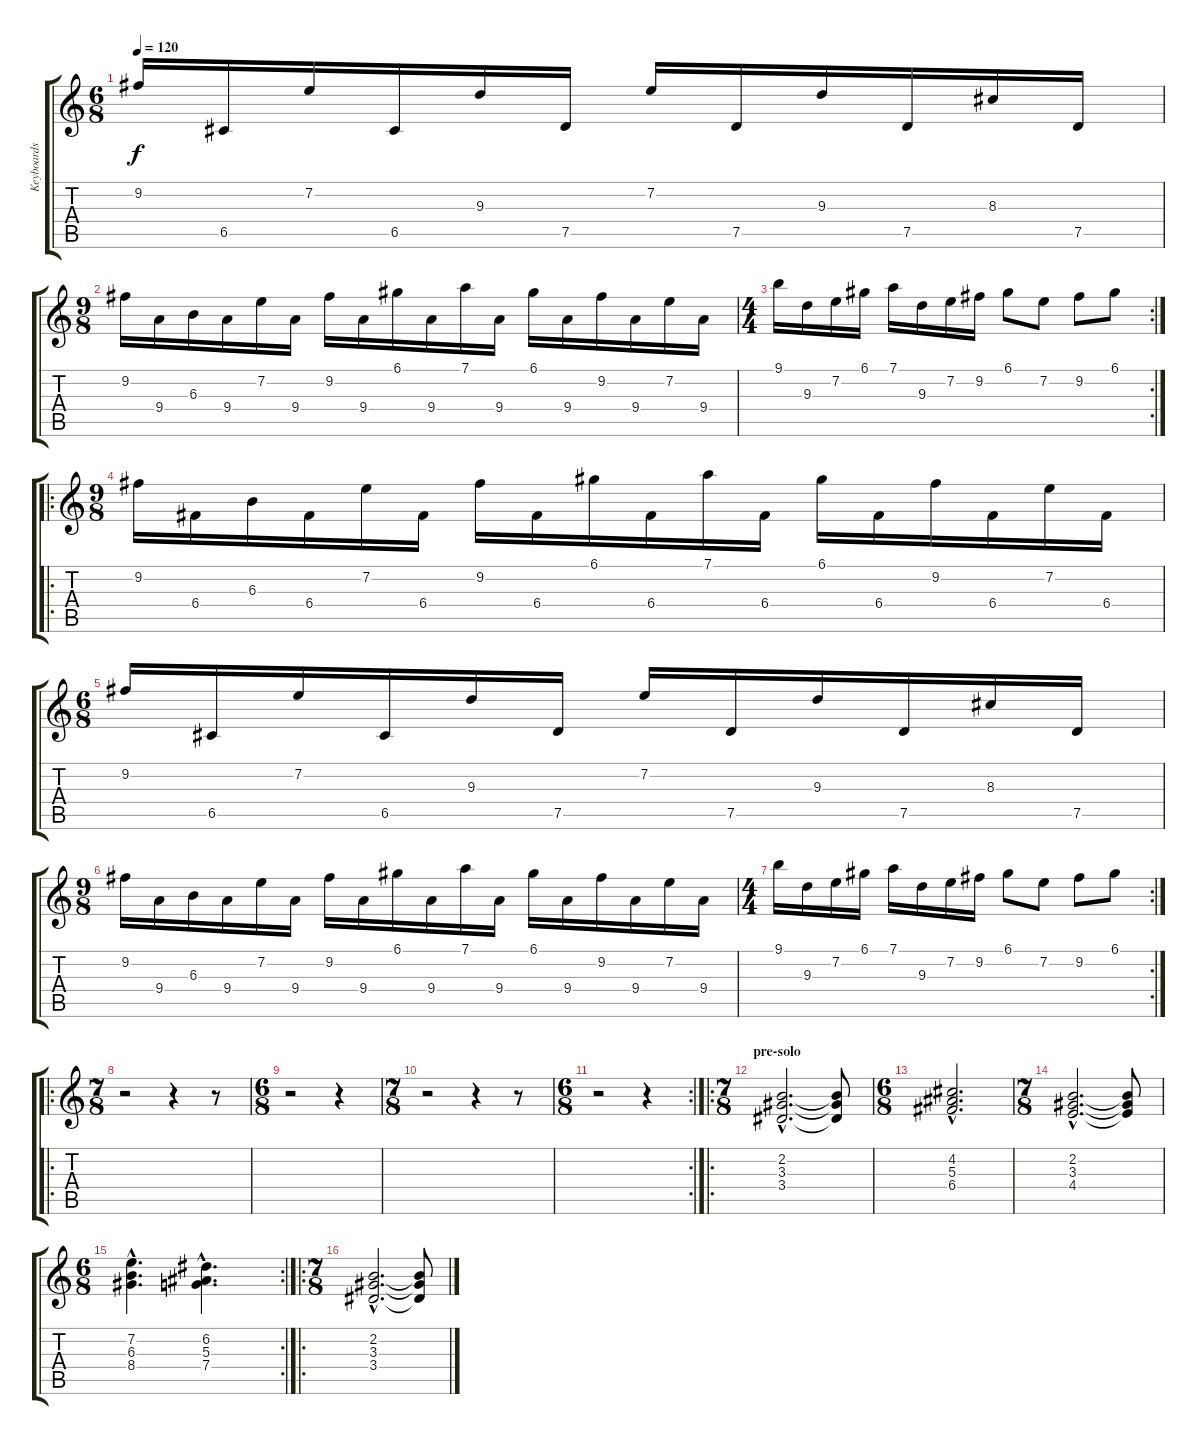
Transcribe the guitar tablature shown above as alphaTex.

\track ("Keyboards" "Keyboards") {instrument stringensemble1}
\staff {score tabs}
\tuning (D5 A4 F4 C4 G3 D3) {hide}
\ts (6 8)
\tempo 120
\clef g2
\ks c
9.2.16{dy f} 6.5.16 7.2.16 6.5.16 9.3.16 7.5.16 7.2.16 7.5.16 9.3.16 7.5.16 8.3.16 7.5.16 |
\ts (9 8)
9.2.16 9.4.16 6.3.16 9.4.16 7.2.16 9.4.16 9.2.16 9.4.16 6.1.16 9.4.16 7.1.16 9.4.16 6.1.16 9.4.16 9.2.16 9.4.16 7.2.16 9.4.16 |
\rc 2
\ts (4 4)
9.1.16 9.3.16 7.2.16 6.1.16 7.1.16 9.3.16 7.2.16 9.2.16 6.1.8 7.2.8 9.2.8 6.1.8 |
\ro
\ts (9 8)
9.2.16 6.4.16 6.3.16 6.4.16 7.2.16 6.4.16 9.2.16 6.4.16 6.1.16 6.4.16 7.1.16 6.4.16 6.1.16 6.4.16 9.2.16 6.4.16 7.2.16 6.4.16 |
\ts (6 8)
9.2.16 6.5.16 7.2.16 6.5.16 9.3.16 7.5.16 7.2.16 7.5.16 9.3.16 7.5.16 8.3.16 7.5.16 |
\ts (9 8)
9.2.16 9.4.16 6.3.16 9.4.16 7.2.16 9.4.16 9.2.16 9.4.16 6.1.16 9.4.16 7.1.16 9.4.16 6.1.16 9.4.16 9.2.16 9.4.16 7.2.16 9.4.16 |
\rc 2
\ts (4 4)
9.1.16 9.3.16 7.2.16 6.1.16 7.1.16 9.3.16 7.2.16 9.2.16 6.1.8 7.2.8 9.2.8 6.1.8 |
\ro
\ts (7 8)
r.2 r.4 r.8 |
\ts (6 8)
r.2 r.4 |
\ts (7 8)
r.2 r.4 r.8 |
\rc 2
\ts (6 8)
r.2 r.4 |
\ro
\ts (7 8)
\section ("" "pre-solo")
(2.2{hac} 3.3{hac} 3.4{hac}).2{d} (2.2{t} 3.3{t} 3.4{t}).8 |
\ts (6 8)
(4.2{hac} 5.3{hac} 6.4{hac}).2{d} |
\ts (7 8)
(2.2{hac} 3.3{hac} 4.4{hac}).2{d} (2.2{t} 3.3{t} 4.4{t}).8 |
\rc 2
\ts (6 8)
(7.2{hac} 6.3{hac} 8.4{hac}).4{d} (6.2{hac} 5.3{hac} 7.4{hac}).4{d} |
\ro
\ts (7 8)
(2.2{hac} 3.3{hac} 3.4{hac}).2{d} (2.2{t} 3.3{t} 3.4{t}).8
